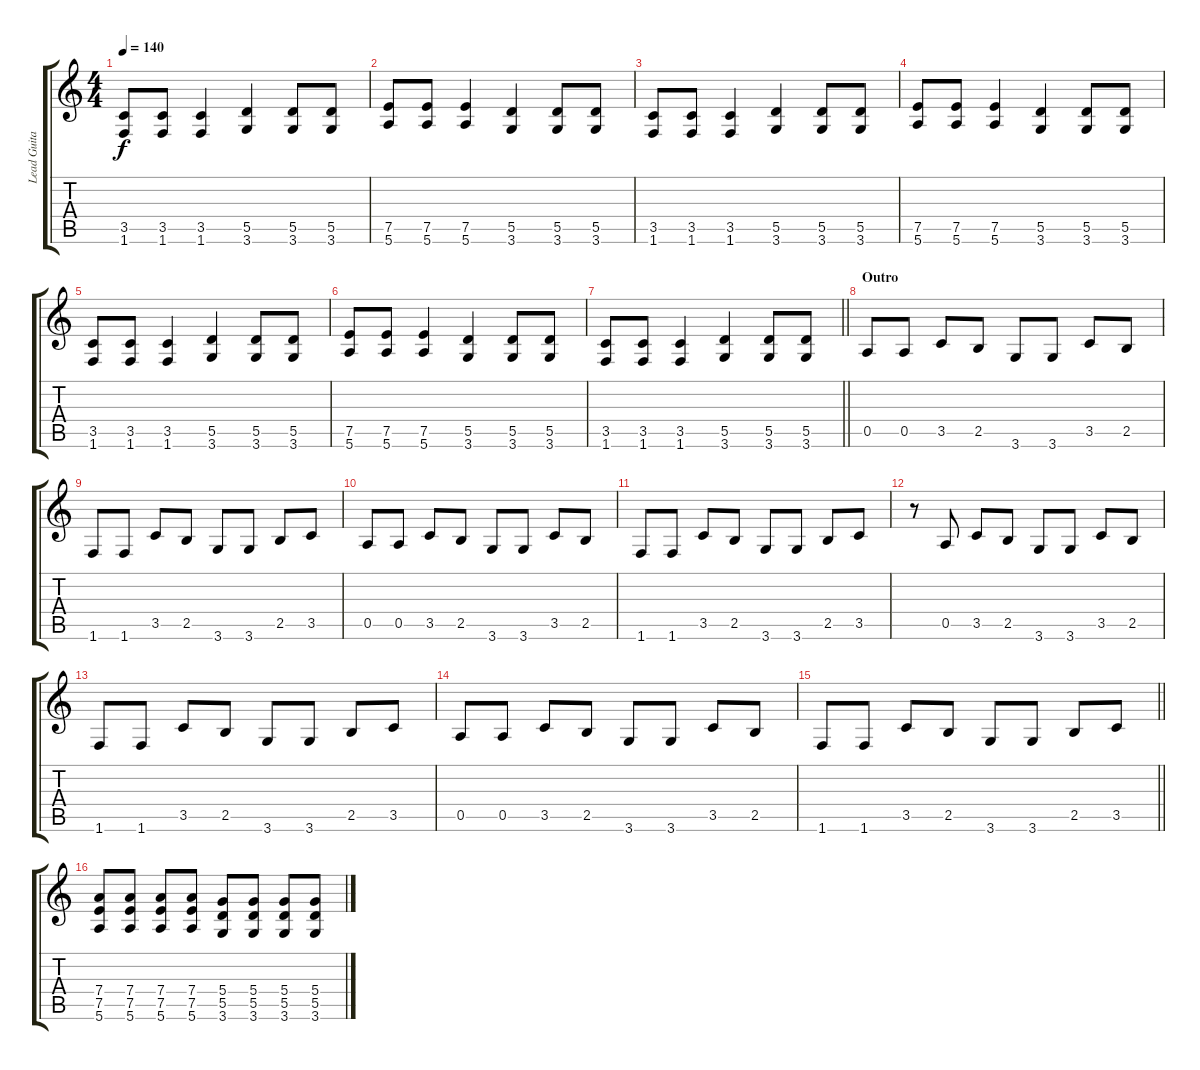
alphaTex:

\track ("Lead Guitar" "Lead Guita") {instrument distortionguitar}
\staff {score tabs}
\tuning (E4 B3 G3 D3 A2 E2) {hide}
\ts (4 4)
\tempo 140
\clef g2
\ks c
(3.5 1.6).8{dy f} (3.5 1.6).8 (3.5 1.6).4 (5.5 3.6).4 (5.5 3.6).8 (5.5 3.6).8 |
(7.5 5.6).8 (7.5 5.6).8 (7.5 5.6).4 (5.5 3.6).4 (5.5 3.6).8 (5.5 3.6).8 |
(3.5 1.6).8 (3.5 1.6).8 (3.5 1.6).4 (5.5 3.6).4 (5.5 3.6).8 (5.5 3.6).8 |
(7.5 5.6).8 (7.5 5.6).8 (7.5 5.6).4 (5.5 3.6).4 (5.5 3.6).8 (5.5 3.6).8 |
(3.5 1.6).8 (3.5 1.6).8 (3.5 1.6).4 (5.5 3.6).4 (5.5 3.6).8 (5.5 3.6).8 |
(7.5 5.6).8 (7.5 5.6).8 (7.5 5.6).4 (5.5 3.6).4 (5.5 3.6).8 (5.5 3.6).8 |
\barLineRight lightlight
(3.5 1.6).8 (3.5 1.6).8 (3.5 1.6).4 (5.5 3.6).4 (5.5 3.6).8 (5.5 3.6).8 |
\section ("" "Outro")
0.5.8{volume 15 balance 8} 0.5.8 3.5.8 2.5.8 3.6.8 3.6.8 3.5.8 2.5.8 |
1.6.8 1.6.8 3.5.8 2.5.8 3.6.8 3.6.8 2.5.8 3.5.8 |
0.5.8 0.5.8 3.5.8 2.5.8 3.6.8 3.6.8 3.5.8 2.5.8 |
1.6.8 1.6.8 3.5.8 2.5.8 3.6.8 3.6.8 2.5.8 3.5.8 |
r.8 0.5.8 3.5.8 2.5.8 3.6.8 3.6.8 3.5.8 2.5.8 |
1.6.8 1.6.8 3.5.8 2.5.8 3.6.8 3.6.8 2.5.8 3.5.8 |
0.5.8 0.5.8 3.5.8 2.5.8 3.6.8 3.6.8 3.5.8 2.5.8 |
\barLineRight lightlight
1.6.8 1.6.8 3.5.8 2.5.8 3.6.8 3.6.8 2.5.8 3.5.8 |
(7.4 7.5 5.6).8 (7.4 7.5 5.6).8 (7.4 7.5 5.6).8 (7.4 7.5 5.6).8 (5.4 5.5 3.6).8 (5.4 5.5 3.6).8 (5.4 5.5 3.6).8 (5.4 5.5 3.6).8
